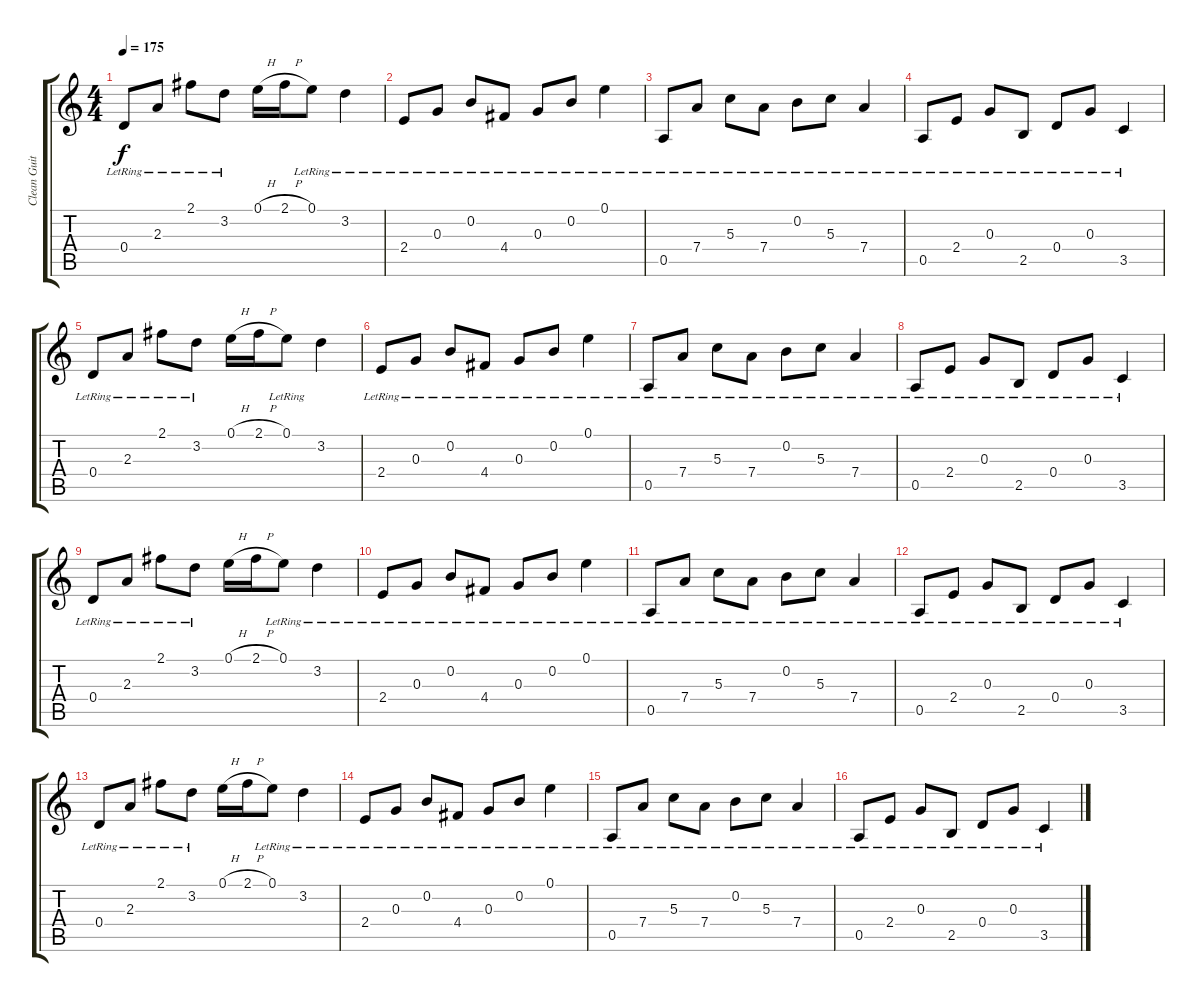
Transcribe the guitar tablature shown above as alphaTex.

\track ("Clean Guitar" "Clean Guit") {instrument acousticguitarsteel}
\staff {score tabs}
\tuning (E4 B3 G3 D3 A2 E2) {hide}
\ts (4 4)
\tempo 175
\clef g2
\ks c
0.4{lr}.8{dy f} 2.3{lr}.8 2.1{lr}.8 3.2{lr}.8 0.1{h}.16 2.1{h}.16 0.1{lr}.8 3.2{lr}.4 |
2.4{lr}.8 0.3{lr}.8 0.2{lr}.8 4.4{lr}.8 0.3{lr}.8 0.2{lr}.8 0.1{lr}.4 |
0.5{lr}.8 7.4{lr}.8 5.3{lr}.8 7.4{lr}.8 0.2{lr}.8 5.3{lr}.8 7.4{lr}.4 |
0.5{lr}.8 2.4{lr}.8 0.3{lr}.8 2.5{lr}.8 0.4{lr}.8 0.3{lr}.8 3.5{lr}.4 |
0.4{lr}.8 2.3{lr}.8 2.1{lr}.8 3.2{lr}.8 0.1{h}.16 2.1{h}.16 0.1{lr}.8 3.2.4 |
2.4{lr}.8 0.3{lr}.8 0.2{lr}.8 4.4{lr}.8 0.3{lr}.8 0.2{lr}.8 0.1{lr}.4 |
0.5{lr}.8 7.4{lr}.8 5.3{lr}.8 7.4{lr}.8 0.2{lr}.8 5.3{lr}.8 7.4{lr}.4 |
0.5{lr}.8 2.4{lr}.8 0.3{lr}.8 2.5{lr}.8 0.4{lr}.8 0.3{lr}.8 3.5{lr}.4 |
0.4{lr}.8 2.3{lr}.8 2.1{lr}.8 3.2{lr}.8 0.1{h}.16 2.1{h}.16 0.1{lr}.8 3.2{lr}.4 |
2.4{lr}.8 0.3{lr}.8 0.2{lr}.8 4.4{lr}.8 0.3{lr}.8 0.2{lr}.8 0.1{lr}.4 |
0.5{lr}.8 7.4{lr}.8 5.3{lr}.8 7.4{lr}.8 0.2{lr}.8 5.3{lr}.8 7.4{lr}.4 |
0.5{lr}.8 2.4{lr}.8 0.3{lr}.8 2.5{lr}.8 0.4{lr}.8 0.3{lr}.8 3.5{lr}.4 |
0.4{lr}.8 2.3{lr}.8 2.1{lr}.8 3.2{lr}.8 0.1{h}.16 2.1{h}.16 0.1{lr}.8 3.2{lr}.4 |
2.4{lr}.8 0.3{lr}.8 0.2{lr}.8 4.4{lr}.8 0.3{lr}.8 0.2{lr}.8 0.1{lr}.4 |
0.5{lr}.8 7.4{lr}.8 5.3{lr}.8 7.4{lr}.8 0.2{lr}.8 5.3{lr}.8 7.4{lr}.4 |
0.5{lr}.8 2.4{lr}.8 0.3{lr}.8 2.5{lr}.8 0.4{lr}.8 0.3{lr}.8 3.5{lr}.4
